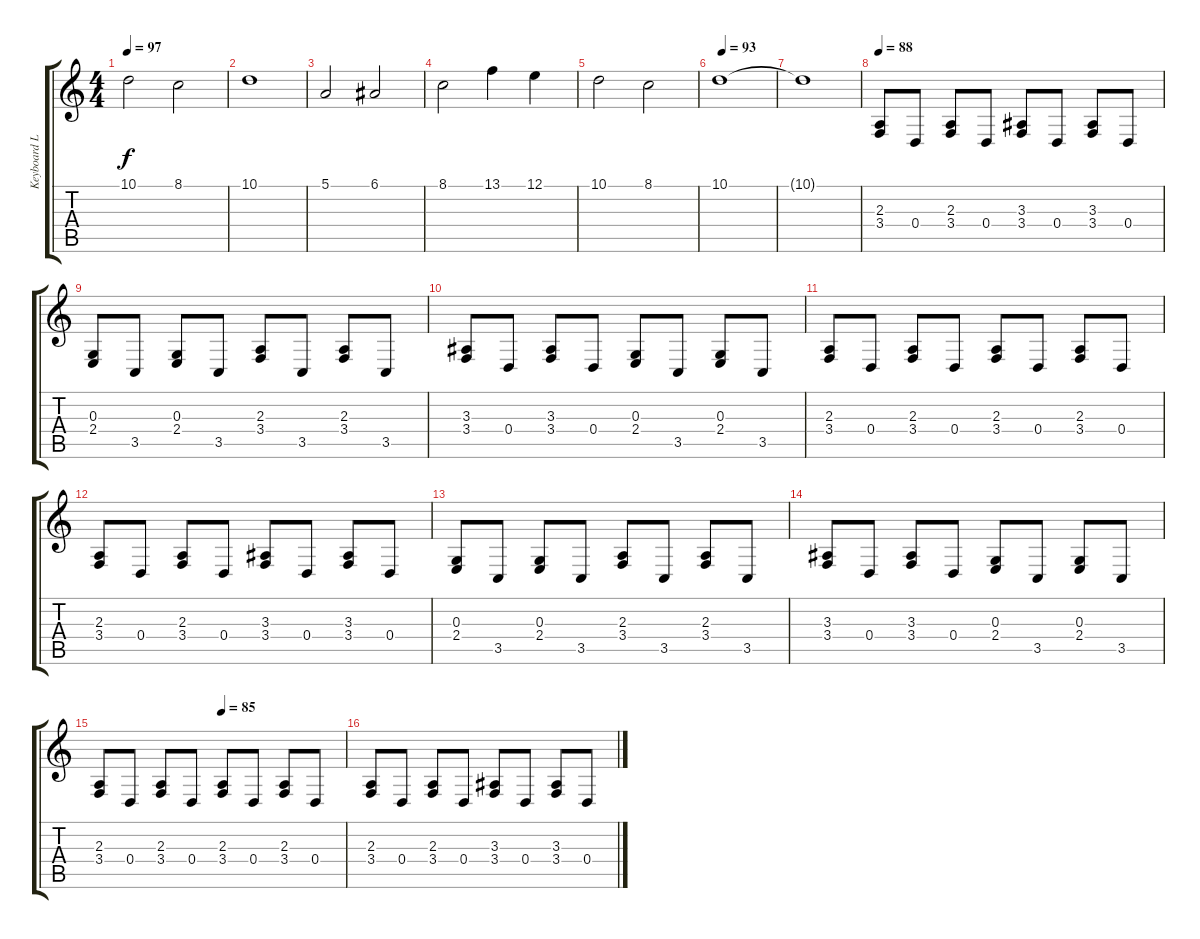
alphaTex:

\track ("Keyboard L" "Keyboard L") {instrument churchorgan}
\staff {score tabs}
\tuning (E4 B3 G3 D3 A2 E2) {hide}
\ts (4 4)
\tempo 97
\clef g2
\ks c
10.1.2{dy f} 8.1.2 |
10.1.1 |
5.1.2 6.1.2 |
8.1.2 13.1.4 12.1.4 |
10.1.2 8.1.2 |
\tempo (93 0.0625)
10.1.1 |
10.1{t}.1 |
\tempo 88
(2.3 3.4).8 0.4.8 (2.3 3.4).8 0.4.8 (3.3 3.4).8 0.4.8 (3.3 3.4).8 0.4.8 |
(0.3 2.4).8 3.5.8 (0.3 2.4).8 3.5.8 (2.3 3.4).8 3.5.8 (2.3 3.4).8 3.5.8 |
(3.3 3.4).8 0.4.8 (3.3 3.4).8 0.4.8 (0.3 2.4).8 3.5.8 (0.3 2.4).8 3.5.8 |
(2.3 3.4).8 0.4.8 (2.3 3.4).8 0.4.8 (2.3 3.4).8 0.4.8 (2.3 3.4).8 0.4.8 |
(2.3 3.4).8 0.4.8 (2.3 3.4).8 0.4.8 (3.3 3.4).8 0.4.8 (3.3 3.4).8 0.4.8 |
(0.3 2.4).8 3.5.8 (0.3 2.4).8 3.5.8 (2.3 3.4).8 3.5.8 (2.3 3.4).8 3.5.8 |
(3.3 3.4).8 0.4.8 (3.3 3.4).8 0.4.8 (0.3 2.4).8 3.5.8 (0.3 2.4).8 3.5.8 |
\tempo (85 0.5)
(2.3 3.4).8 0.4.8 (2.3 3.4).8 0.4.8 (2.3 3.4).8 0.4.8 (2.3 3.4).8 0.4.8 |
(2.3 3.4).8 0.4.8 (2.3 3.4).8 0.4.8 (3.3 3.4).8 0.4.8 (3.3 3.4).8 0.4.8
